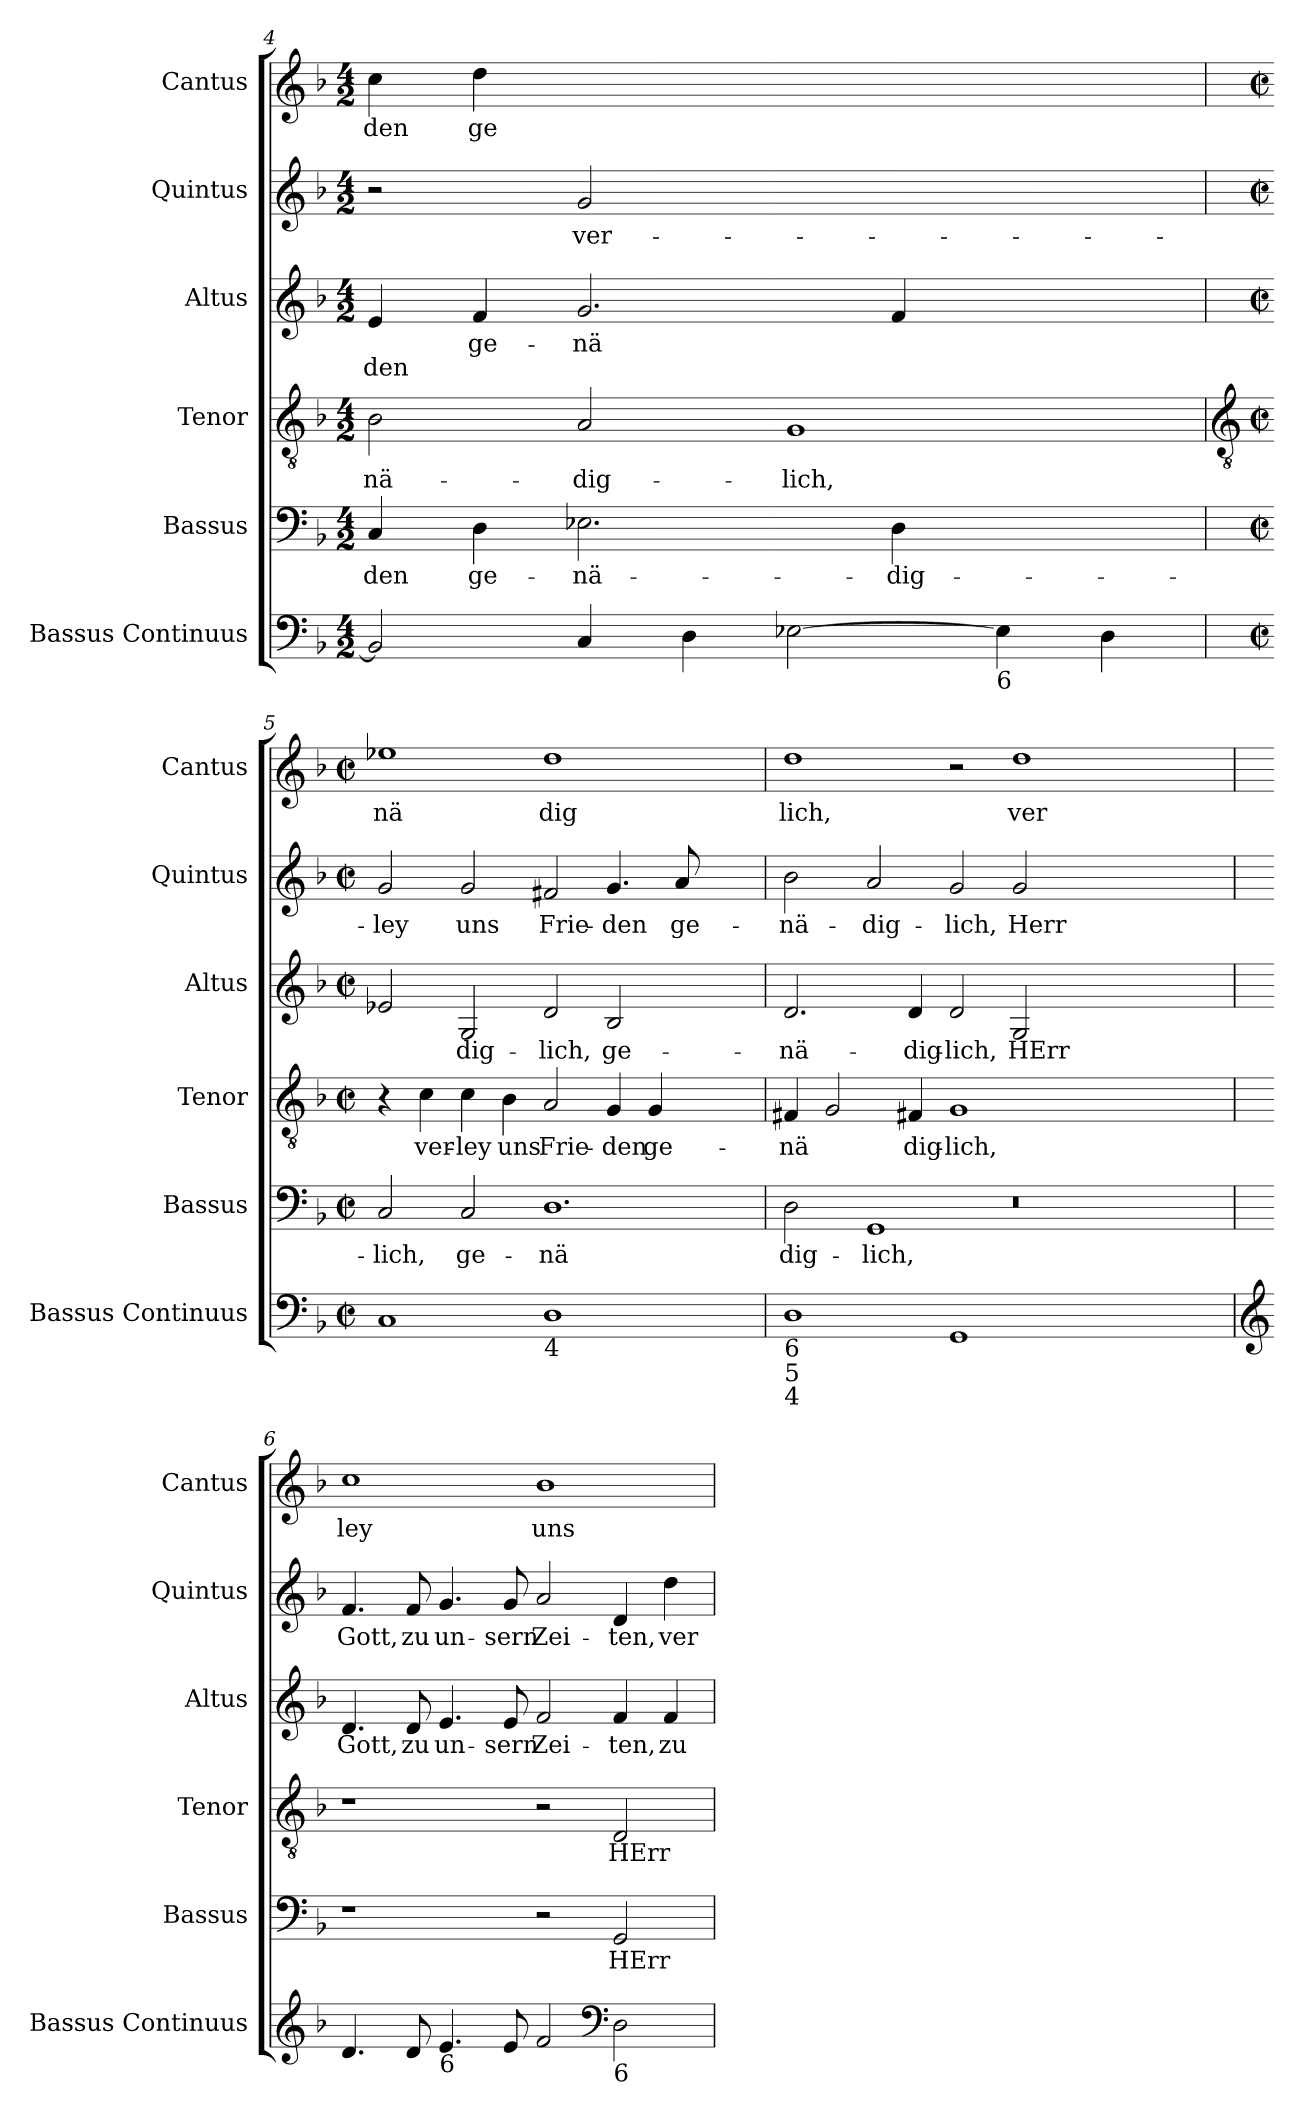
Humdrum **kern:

**kern	**kern	**text	**kern	**text	**kern	**text	**text	**kern	**text	**kern	**text
*part6	*part5	*part5	*part4	*part4	*part3	*part3	*part3	*part2	*part2	*part1	*part1
*staff6	*staff5	*staff5	*staff4	*staff4	*staff3	*staff3	*staff3	*staff2	*staff2	*staff1	*staff1
*I"Bassus Continuus	*I"Bassus	*	*I"Tenor	*	*I"Altus	*	*	*I"Quintus	*	*I"Cantus	*
*I'Bassus Continuus	*I'Bassus	*	*I'Tenor	*	*I'Altus	*	*	*I'Quintus	*	*I'Cantus	*
*clefF4	*clefF4	*	*clefGv2	*	*clefG2	*	*	*clefG2	*	*clefG2	*
*k[b-]	*k[b-]	*	*k[b-]	*	*k[b-]	*	*	*k[b-]	*	*k[b-]	*
*F:	*F:	*	*F:	*	*F:	*	*	*F:	*	*F:	*
*M4/2	*M4/2	*	*M4/2	*	*M4/2	*	*	*M4/2	*	*M4/2	*
=4	=4	=4	=4	=4	=4	=4	=4	=4	=4	=4	=4
!	!	!LO:LY:b	!	!LO:LY:b	!	!	!LO:LY:b	!	!	!	!LO:LY:b
*	*	*	*	*	*	*	*	*	*	*^	*
2BB-]	4C	den	2B-	-nä-	4e	.	den	2r	.	4cc	1.ryy	-den
!	!	!LO:LY:b	!	!	!	!LO:LY:b	!	!	!	!	!	!LO:LY:b
.	4D	ge-	.	.	4f	ge-	.	.	.	4dd	.	ge
!	!	!LO:LY:b	!	!LO:LY:b	!	!LO:LY:b	!	!	!LO:LY:b	!	!	!
4C	2.E-X	-nä-	2A	-dig-	2.g	-nä	.	2g	ver-	1.ryy	.	.
4D	.	.	.	.	.	.	.	.	.	.	.	.
!	!	!	!	!LO:LY:b	!	!	!	!	!	!	!	!
[2E-X	.	.	1G	-lich,	.	.	.	1ryy	.	.	.	.
!	!	!LO:LY:b	!	!	!	!	!	!	!	!	!	!
.	4D	-dig-	.	.	4f	.	.	.	.	.	.	.
!LO:TX:b:t=6	!	!	!	!	!	!	!	!	!	!	!	!
4E-]	2ryy	.	.	.	2ryy	.	.	.	.	.	2ryy	.
4D	.	.	.	.	.	.	.	.	.	.	.	.
*	*	*	*	*	*	*	*	*	*	*v	*v	*
!!LO:LB:g=z
=5	=5	=5	=5	=5	=5	=5	=5	=5	=5	=5	=5
*	*	*	*clefGv2	*	*	*	*	*	*	*	*
*M4/2	*M4/2	*	*M4/2	*	*M4/2	*	*	*M4/2	*	*M4/2	*
*met(c|)	*met(c|)	*	*met(c|)	*	*met(c|)	*	*	*met(c|)	*	*met(c|)	*
!	!	!LO:LY:b	!	!	!	!	!	!	!LO:LY:b	!	!LO:LY:b
1C	2C	-lich,	4r	.	2e-X	.	.	2g	-ley	1ee-X	nä
!	!	!	!	!LO:LY:b	!	!	!	!	!	!	!
.	.	.	4c	ver-	.	.	.	.	.	.	.
!	!	!LO:LY:b	!	!LO:LY:b	!	!LO:LY:b	!	!	!LO:LY:b	!	!
.	2C	ge-	4c	-ley	2G	dig-	.	2g	uns	.	.
!	!	!	!	!LO:LY:b	!	!	!	!	!	!	!
.	.	.	4B-	uns	.	.	.	.	.	.	.
!LO:TX:b:t=4	!	!	!	!	!	!	!	!	!	!	!
!	!	!LO:LY:b	!	!LO:LY:b	!	!LO:LY:b	!	!	!LO:LY:b	!	!LO:LY:b
1D	1.D	-nä	2A	Frie-	2d	-lich,	.	2f#X	Frie-	1dd	dig
!	!	!	!	!LO:LY:b	!	!LO:LY:b	!	!	!LO:LY:b	!	!
.	.	.	4G	-den	2B-	ge-	.	4.g	-den	.	.
!	!	!	!	!LO:LY:b	!	!	!	!	!	!	!
.	.	.	4G	ge-	.	.	.	.	.	.	.
!	!	!	!	!	!	!	!	!	!LO:LY:b	!	!
.	.	.	.	.	.	.	.	8a	ge-	.	.
2ryy	.	.	2ryy	.	2ryy	.	.	2ryy	.	2ryy	.
=5A	=5A	=5A	=5A	=5A	=5A	=5A	=5A	=5A	=5A	=5A	=5A
!LO:TX:b:t=6	!	!	!	!	!	!	!	!	!	!	!
!LO:TX:b:t=5\n4	!	!	!	!	!	!	!	!	!	!	!
!	!	!LO:LY:b	!	!LO:LY:b	!	!LO:LY:b	!	!	!LO:LY:b	!	!LO:LY:b
1D	2D	dig-	4F#X	-nä	2.d	-nä-	.	2b-	-nä-	1dd	lich,
.	.	.	2G	.	.	.	.	.	.	.	.
!	!	!LO:LY:b	!	!	!	!	!	!	!LO:LY:b	!	!
.	1GG	-lich,	.	.	.	.	.	2a	-dig-	.	.
!	!	!	!	!LO:LY:b	!	!LO:LY:b	!	!	!	!	!
.	.	.	4F#X	dig-	4d	-dig-	.	.	.	.	.
!	!	!	!	!LO:LY:b	!	!LO:LY:b	!	!	!LO:LY:b	!	!
1GG	.	.	1G	-lich,	2d	-lich,	.	2g	-lich,	2r	.
!	!	!	!	!	!	!LO:LY:b	!	!	!LO:LY:b	!	!LO:LY:b
.	0r	.	.	.	2G	HErr	.	2g	Herr	1dd	ver
1.ryy	.	.	1.ryy	.	1.ryy	.	.	1.ryy	.	.	.
.	.	.	.	.	.	.	.	.	.	1ryy	.
=6A	=6A	=6A	=6A	=6A	=6A	=6A	=6A	=6A	=6A	=6A	=6A
*clefG2	*	*	*	*	*	*	*	*	*	*	*
!	!	!	!	!	!	!LO:LY:b	!	!	!LO:LY:b	!	!LO:LY:b
4.d	1r	.	1r	.	4.d	Gott,	.	4.f	Gott,	1cc	ley
!	!	!	!	!	!	!LO:LY:b	!	!	!LO:LY:b	!	!
8d	.	.	.	.	8d	zu	.	8f	zu	.	.
!LO:TX:b:t=6	!	!	!	!	!	!	!	!	!	!	!
!	!	!	!	!	!	!LO:LY:b	!	!	!LO:LY:b	!	!
4.e	.	.	.	.	4.e	un-	.	4.g	un-	.	.
!	!	!	!	!	!	!LO:LY:b	!	!	!LO:LY:b	!	!
8e	.	.	.	.	8e	-sern	.	8g	-sern	.	.
!	!	!	!	!	!	!LO:LY:b	!	!	!LO:LY:b	!	!LO:LY:b
2f	2r	.	2r	.	2f	Zei-	.	2a	Zei-	1b-	uns
*clefF4	*	*	*	*	*	*	*	*	*	*	*
!LO:TX:b:t=6	!	!	!	!	!	!	!	!	!	!	!
!	!	!LO:LY:b	!	!LO:LY:b	!	!LO:LY:b	!	!	!LO:LY:b	!	!
2D	2GG	HErr	2D	HErr	4f	-ten,	.	4d	-ten,	.	.
!	!	!	!	!	!	!LO:LY:b	!	!	!LO:LY:b	!	!
.	.	.	.	.	4f	zu	.	4dd	ver-	.	.
=	=	=	=	=	=	=	=	=	=	=	=
*-	*-	*-	*-	*-	*-	*-	*-	*-	*-	*-	*-
